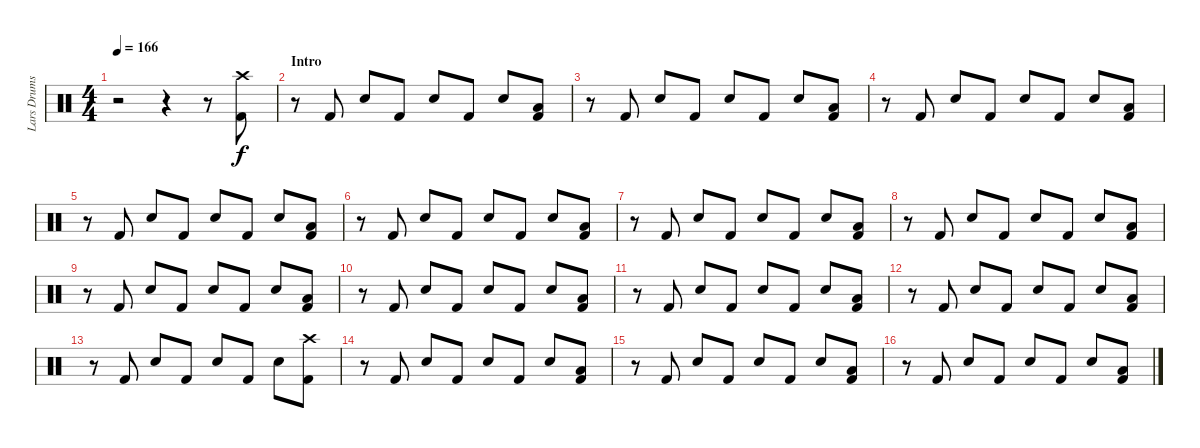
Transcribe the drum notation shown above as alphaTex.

\track ("Lars Drums" "Lars Drums") {instrument percussion}
\staff {score}
\articulation defaults
\ts (4 4)
\section ("" "")
\tempo 166
\clef neutral
\ks c
r.2{dy f} r.4 r.8 ("Crash high (hit)" "Kick (hit) 2").8 |
\section ("" "Intro")
r.8 "Kick (hit) 2".8 "Electric Snare (hit)".8 "Kick (hit) 2".8 "Electric Snare (hit)".8 "Kick (hit) 2".8 "Electric Snare (hit)".8 ("Low Tom (hit)" "Kick (hit) 2").8 |
r.8 "Kick (hit) 2".8 "Electric Snare (hit)".8 "Kick (hit) 2".8 "Electric Snare (hit)".8 "Kick (hit) 2".8 "Electric Snare (hit)".8 ("Low Tom (hit)" "Kick (hit) 2").8 |
r.8 "Kick (hit) 2".8 "Electric Snare (hit)".8 "Kick (hit) 2".8 "Electric Snare (hit)".8 "Kick (hit) 2".8 "Electric Snare (hit)".8 ("Low Tom (hit)" "Kick (hit) 2").8 |
r.8 "Kick (hit) 2".8 "Electric Snare (hit)".8 "Kick (hit) 2".8 "Electric Snare (hit)".8 "Kick (hit) 2".8 "Electric Snare (hit)".8 ("Low Tom (hit)" "Kick (hit) 2").8 |
r.8 "Kick (hit) 2".8 "Electric Snare (hit)".8 "Kick (hit) 2".8 "Electric Snare (hit)".8 "Kick (hit) 2".8 "Electric Snare (hit)".8 ("Low Tom (hit)" "Kick (hit) 2").8 |
r.8 "Kick (hit) 2".8 "Electric Snare (hit)".8 "Kick (hit) 2".8 "Electric Snare (hit)".8 "Kick (hit) 2".8 "Electric Snare (hit)".8 ("Low Tom (hit)" "Kick (hit) 2").8 |
r.8 "Kick (hit) 2".8 "Electric Snare (hit)".8 "Kick (hit) 2".8 "Electric Snare (hit)".8 "Kick (hit) 2".8 "Electric Snare (hit)".8 ("Low Tom (hit)" "Kick (hit) 2").8 |
r.8 "Kick (hit) 2".8 "Electric Snare (hit)".8 "Kick (hit) 2".8 "Electric Snare (hit)".8 "Kick (hit) 2".8 "Electric Snare (hit)".8 ("Low Tom (hit)" "Kick (hit) 2").8 |
r.8 "Kick (hit) 2".8 "Electric Snare (hit)".8 "Kick (hit) 2".8 "Electric Snare (hit)".8 "Kick (hit) 2".8 "Electric Snare (hit)".8 ("Low Tom (hit)" "Kick (hit) 2").8 |
r.8 "Kick (hit) 2".8 "Electric Snare (hit)".8 "Kick (hit) 2".8 "Electric Snare (hit)".8 "Kick (hit) 2".8 "Electric Snare (hit)".8 ("Low Tom (hit)" "Kick (hit) 2").8 |
r.8 "Kick (hit) 2".8 "Electric Snare (hit)".8 "Kick (hit) 2".8 "Electric Snare (hit)".8 "Kick (hit) 2".8 "Electric Snare (hit)".8 ("Low Tom (hit)" "Kick (hit) 2").8 |
r.8 "Kick (hit) 2".8 "Electric Snare (hit)".8 "Kick (hit) 2".8 "Electric Snare (hit)".8 "Kick (hit) 2".8 "Electric Snare (hit)".8 ("Crash high (hit)" "Kick (hit) 2").8 |
r.8 "Kick (hit) 2".8 "Electric Snare (hit)".8 "Kick (hit) 2".8 "Electric Snare (hit)".8 "Kick (hit) 2".8 "Electric Snare (hit)".8 ("Low Tom (hit)" "Kick (hit) 2").8 |
r.8 "Kick (hit) 2".8 "Electric Snare (hit)".8 "Kick (hit) 2".8 "Electric Snare (hit)".8 "Kick (hit) 2".8 "Electric Snare (hit)".8 ("Low Tom (hit)" "Kick (hit) 2").8 |
r.8 "Kick (hit) 2".8 "Electric Snare (hit)".8 "Kick (hit) 2".8 "Electric Snare (hit)".8 "Kick (hit) 2".8 "Electric Snare (hit)".8 ("Low Tom (hit)" "Kick (hit) 2").8
